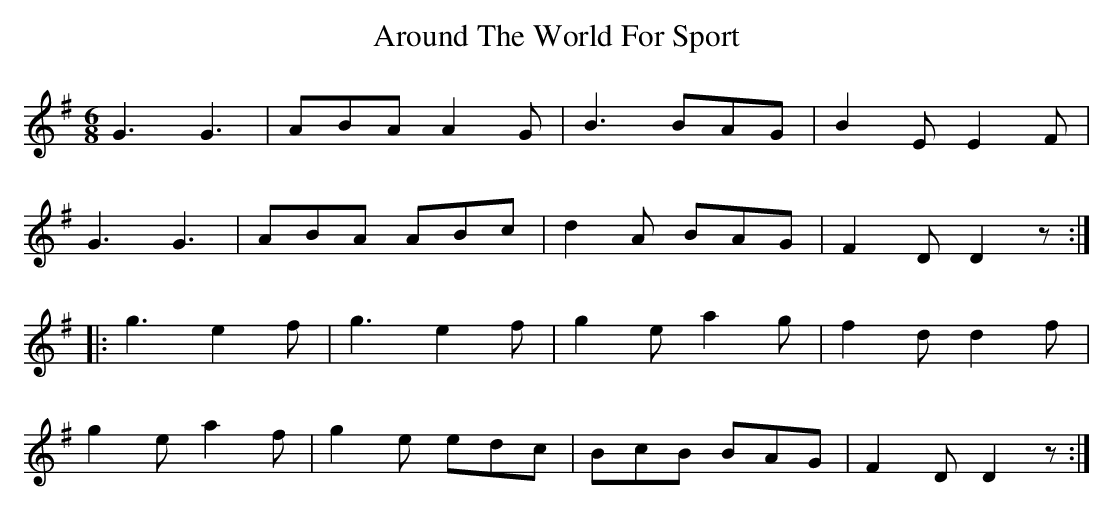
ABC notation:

X:1
T: Around The World For Sport
M: 6/8
L: 1/8
K: G
   G3    G3  | ABA  A2 G |  B3  BAG  | B2 E E2 F  |
   G3    G3  | ABA  ABc  | d2 A BAG  | F2 D D2 z :|
|: g3   e2 f | g3   e2 f | g2 e a2 g | f2 d d2 f  |
   g2 e a2 f | g2 e edc  | BcB  BAG  | F2 D D2 z :|
